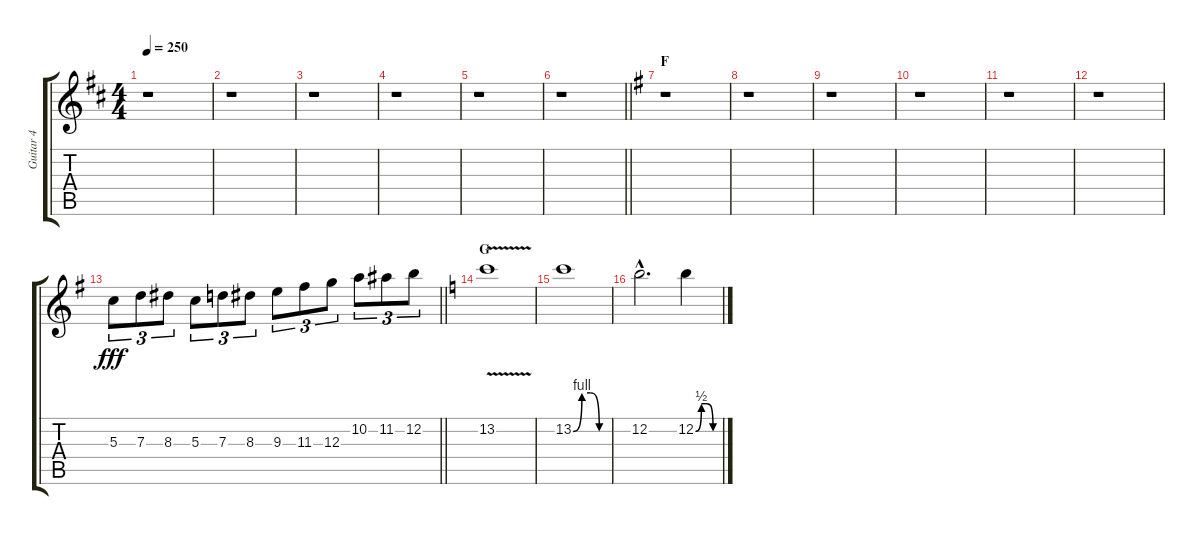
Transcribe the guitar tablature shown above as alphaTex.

\track ("Guitar 4" "Guitar 4") {instrument distortionguitar}
\staff {score tabs}
\tuning (E4 B3 G3 D3 A2 E2) {hide}
\ts (4 4)
\tempo 250
\clef g2
\ks d
r.1{dy f} |
r.1 |
r.1 |
r.1 |
r.1 |
\barLineRight lightlight
r.1 |
\section ("" "F")
\ks g
r.1 |
r.1 |
r.1 |
r.1 |
r.1 |
r.1 |
\barLineRight lightlight
5.3.8{tu (3 2) dy fff} 7.3.8{tu (3 2)} 8.3.8{tu (3 2)} 5.3.8{tu (3 2)} 7.3.8{tu (3 2)} 8.3.8{tu (3 2)} 9.3.8{tu (3 2)} 11.3.8{tu (3 2)} 12.3.8{tu (3 2)} 10.2.8{tu (3 2)} 11.2.8{tu (3 2)} 12.2.8{tu (3 2)} |
\section ("" "G")
\ks c
13.2{v}.1 |
13.2{be (custom 0 0 15 4 30 4 45 0 60 0)}.1 |
12.2{hac}.2{d} 12.2{be (custom 0 0 15 2 30 2 45 0 60 0)}.4
